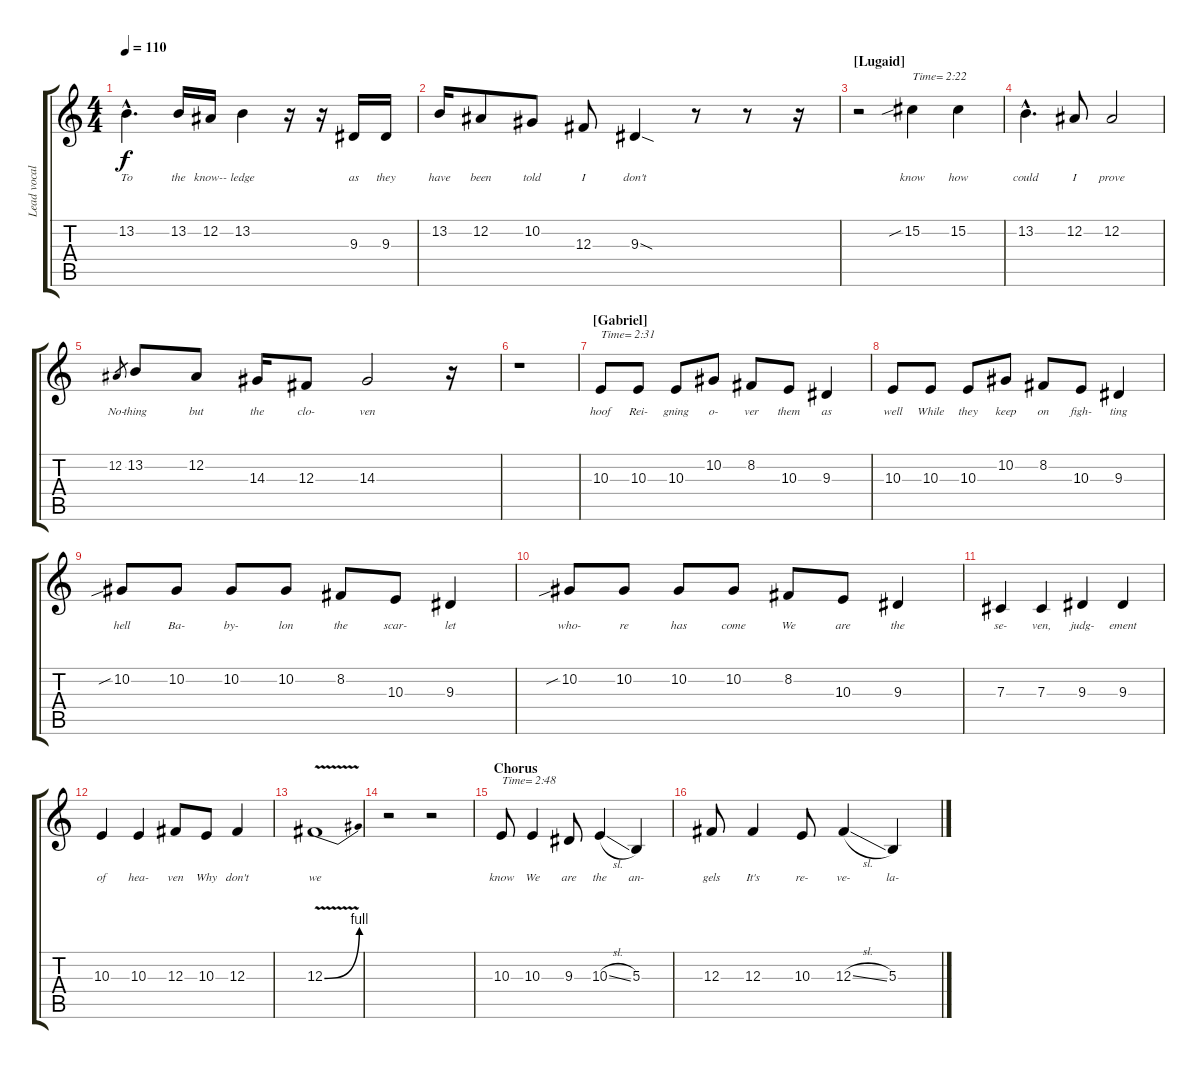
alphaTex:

\track ("Lead vocals" "Lead vocal") {instrument trumpet}
\staff {score tabs}
\tuning (Eb4 Bb3 Gb3 Db3 Ab2 Eb2) {hide}
\ts (4 4)
\tempo 110
\clef g2
\ks c
13.2{hac}.4{d lyrics (0 "To") lyrics (1 "") lyrics (2 "") lyrics (3 "") lyrics (4 "") dy f} 13.2.16{lyrics (0 "the") lyrics (1 "") lyrics (2 "") lyrics (3 "") lyrics (4 "")} 12.2.16{lyrics (0 "know--") lyrics (1 "") lyrics (2 "") lyrics (3 "") lyrics (4 "")} 13.2.4{lyrics (0 "ledge") lyrics (1 "") lyrics (2 "") lyrics (3 "") lyrics (4 "")} r.16 r.16 9.3.16{lyrics (0 "as") lyrics (1 "") lyrics (2 "") lyrics (3 "") lyrics (4 "")} 9.3.16{lyrics (0 "they") lyrics (1 "") lyrics (2 "") lyrics (3 "") lyrics (4 "")} |
13.2.16{lyrics (0 "have") lyrics (1 "") lyrics (2 "") lyrics (3 "") lyrics (4 "")} 12.2.8{lyrics (0 "been") lyrics (1 "") lyrics (2 "") lyrics (3 "") lyrics (4 "")} 10.2.8{lyrics (0 "told") lyrics (1 "") lyrics (2 "") lyrics (3 "") lyrics (4 "")} 12.3.8{lyrics (0 "I") lyrics (1 "") lyrics (2 "") lyrics (3 "") lyrics (4 "")} 9.3{sod}.4{lyrics (0 "don't") lyrics (1 "") lyrics (2 "") lyrics (3 "") lyrics (4 "")} r.8 r.8 r.16 |
\section ("" "[Lugaid]")
r.2 15.2{sib}.4{txt "Time= 2:22" lyrics (0 "know") lyrics (1 "") lyrics (2 "") lyrics (3 "") lyrics (4 "")} 15.2.4{lyrics (0 "how") lyrics (1 "") lyrics (2 "") lyrics (3 "") lyrics (4 "")} |
13.2{hac}.4{d lyrics (0 "could") lyrics (1 "") lyrics (2 "") lyrics (3 "") lyrics (4 "")} 12.2.8{lyrics (0 "I") lyrics (1 "") lyrics (2 "") lyrics (3 "") lyrics (4 "")} 12.2.2{lyrics (0 "prove") lyrics (1 "") lyrics (2 "") lyrics (3 "") lyrics (4 "")} |
12.2.8{lyrics (0 "No-") lyrics (1 "") lyrics (2 "") lyrics (3 "") lyrics (4 "") gr} 13.2.8{lyrics (0 "thing") lyrics (1 "") lyrics (2 "") lyrics (3 "") lyrics (4 "")} 12.2.8{lyrics (0 "but") lyrics (1 "") lyrics (2 "") lyrics (3 "") lyrics (4 "")} 14.3.16{lyrics (0 "the") lyrics (1 "") lyrics (2 "") lyrics (3 "") lyrics (4 "")} 12.3.8{lyrics (0 "clo-") lyrics (1 "") lyrics (2 "") lyrics (3 "") lyrics (4 "")} 14.3.2{lyrics (0 "ven") lyrics (1 "") lyrics (2 "") lyrics (3 "") lyrics (4 "")} r.16 |
r.1 |
\section ("" "[Gabriel]")
10.3.8{txt "Time= 2:31" lyrics (0 "hoof") lyrics (1 "") lyrics (2 "") lyrics (3 "") lyrics (4 "")} 10.3.8{lyrics (0 "Rei-") lyrics (1 "") lyrics (2 "") lyrics (3 "") lyrics (4 "")} 10.3.8{lyrics (0 "gning") lyrics (1 "") lyrics (2 "") lyrics (3 "") lyrics (4 "")} 10.2.8{lyrics (0 "o-") lyrics (1 "") lyrics (2 "") lyrics (3 "") lyrics (4 "")} 8.2.8{lyrics (0 "ver") lyrics (1 "") lyrics (2 "") lyrics (3 "") lyrics (4 "")} 10.3.8{lyrics (0 "them") lyrics (1 "") lyrics (2 "") lyrics (3 "") lyrics (4 "")} 9.3.4{lyrics (0 "as") lyrics (1 "") lyrics (2 "") lyrics (3 "") lyrics (4 "")} |
10.3.8{lyrics (0 "well") lyrics (1 "") lyrics (2 "") lyrics (3 "") lyrics (4 "")} 10.3.8{lyrics (0 "While") lyrics (1 "") lyrics (2 "") lyrics (3 "") lyrics (4 "")} 10.3.8{lyrics (0 "they") lyrics (1 "") lyrics (2 "") lyrics (3 "") lyrics (4 "")} 10.2.8{lyrics (0 "keep") lyrics (1 "") lyrics (2 "") lyrics (3 "") lyrics (4 "")} 8.2.8{lyrics (0 "on") lyrics (1 "") lyrics (2 "") lyrics (3 "") lyrics (4 "")} 10.3.8{lyrics (0 "figh-") lyrics (1 "") lyrics (2 "") lyrics (3 "") lyrics (4 "")} 9.3.4{lyrics (0 "ting") lyrics (1 "") lyrics (2 "") lyrics (3 "") lyrics (4 "")} |
10.2{sib}.8{lyrics (0 "hell") lyrics (1 "") lyrics (2 "") lyrics (3 "") lyrics (4 "")} 10.2.8{lyrics (0 "Ba-") lyrics (1 "") lyrics (2 "") lyrics (3 "") lyrics (4 "")} 10.2.8{lyrics (0 "by-") lyrics (1 "") lyrics (2 "") lyrics (3 "") lyrics (4 "")} 10.2.8{lyrics (0 "lon") lyrics (1 "") lyrics (2 "") lyrics (3 "") lyrics (4 "")} 8.2.8{lyrics (0 "the") lyrics (1 "") lyrics (2 "") lyrics (3 "") lyrics (4 "")} 10.3.8{lyrics (0 "scar-") lyrics (1 "") lyrics (2 "") lyrics (3 "") lyrics (4 "")} 9.3.4{lyrics (0 "let") lyrics (1 "") lyrics (2 "") lyrics (3 "") lyrics (4 "")} |
10.2{sib}.8{lyrics (0 "who-") lyrics (1 "") lyrics (2 "") lyrics (3 "") lyrics (4 "")} 10.2.8{lyrics (0 "re") lyrics (1 "") lyrics (2 "") lyrics (3 "") lyrics (4 "")} 10.2.8{lyrics (0 "has") lyrics (1 "") lyrics (2 "") lyrics (3 "") lyrics (4 "")} 10.2.8{lyrics (0 "come") lyrics (1 "") lyrics (2 "") lyrics (3 "") lyrics (4 "")} 8.2.8{lyrics (0 "We") lyrics (1 "") lyrics (2 "") lyrics (3 "") lyrics (4 "")} 10.3.8{lyrics (0 "are") lyrics (1 "") lyrics (2 "") lyrics (3 "") lyrics (4 "")} 9.3.4{lyrics (0 "the") lyrics (1 "") lyrics (2 "") lyrics (3 "") lyrics (4 "")} |
7.3.4{lyrics (0 "se-") lyrics (1 "") lyrics (2 "") lyrics (3 "") lyrics (4 "")} 7.3.4{lyrics (0 "ven,") lyrics (1 "") lyrics (2 "") lyrics (3 "") lyrics (4 "")} 9.3.4{lyrics (0 "judg-") lyrics (1 "") lyrics (2 "") lyrics (3 "") lyrics (4 "")} 9.3.4{lyrics (0 "ement") lyrics (1 "") lyrics (2 "") lyrics (3 "") lyrics (4 "")} |
10.3.4{lyrics (0 "of") lyrics (1 "") lyrics (2 "") lyrics (3 "") lyrics (4 "")} 10.3.4{lyrics (0 "hea-") lyrics (1 "") lyrics (2 "") lyrics (3 "") lyrics (4 "")} 12.3.8{lyrics (0 "ven") lyrics (1 "") lyrics (2 "") lyrics (3 "") lyrics (4 "")} 10.3.8{lyrics (0 "Why") lyrics (1 "") lyrics (2 "") lyrics (3 "") lyrics (4 "")} 12.3.4{lyrics (0 "don't") lyrics (1 "") lyrics (2 "") lyrics (3 "") lyrics (4 "")} |
12.3{be (bend 0 0 60 4) v}.1{lyrics (0 "we") lyrics (1 "") lyrics (2 "") lyrics (3 "") lyrics (4 "")} |
r.2 r.2 |
\section ("" "Chorus")
10.3.8{txt "Time= 2:48" lyrics (0 "know") lyrics (1 "") lyrics (2 "") lyrics (3 "") lyrics (4 "")} 10.3.4{lyrics (0 "We") lyrics (1 "") lyrics (2 "") lyrics (3 "") lyrics (4 "")} 9.3.8{lyrics (0 "are") lyrics (1 "") lyrics (2 "") lyrics (3 "") lyrics (4 "")} 10.3{sl}.4{lyrics (0 "the") lyrics (1 "") lyrics (2 "") lyrics (3 "") lyrics (4 "")} 5.3.4{lyrics (0 "an-") lyrics (1 "") lyrics (2 "") lyrics (3 "") lyrics (4 "")} |
12.3.8{lyrics (0 "gels") lyrics (1 "") lyrics (2 "") lyrics (3 "") lyrics (4 "")} 12.3.4{lyrics (0 "It's") lyrics (1 "") lyrics (2 "") lyrics (3 "") lyrics (4 "")} 10.3.8{lyrics (0 "re-") lyrics (1 "") lyrics (2 "") lyrics (3 "") lyrics (4 "")} 12.3{sl}.4{lyrics (0 "ve-") lyrics (1 "") lyrics (2 "") lyrics (3 "") lyrics (4 "")} 5.3.4{lyrics (0 "la-") lyrics (1 "") lyrics (2 "") lyrics (3 "") lyrics (4 "")}
